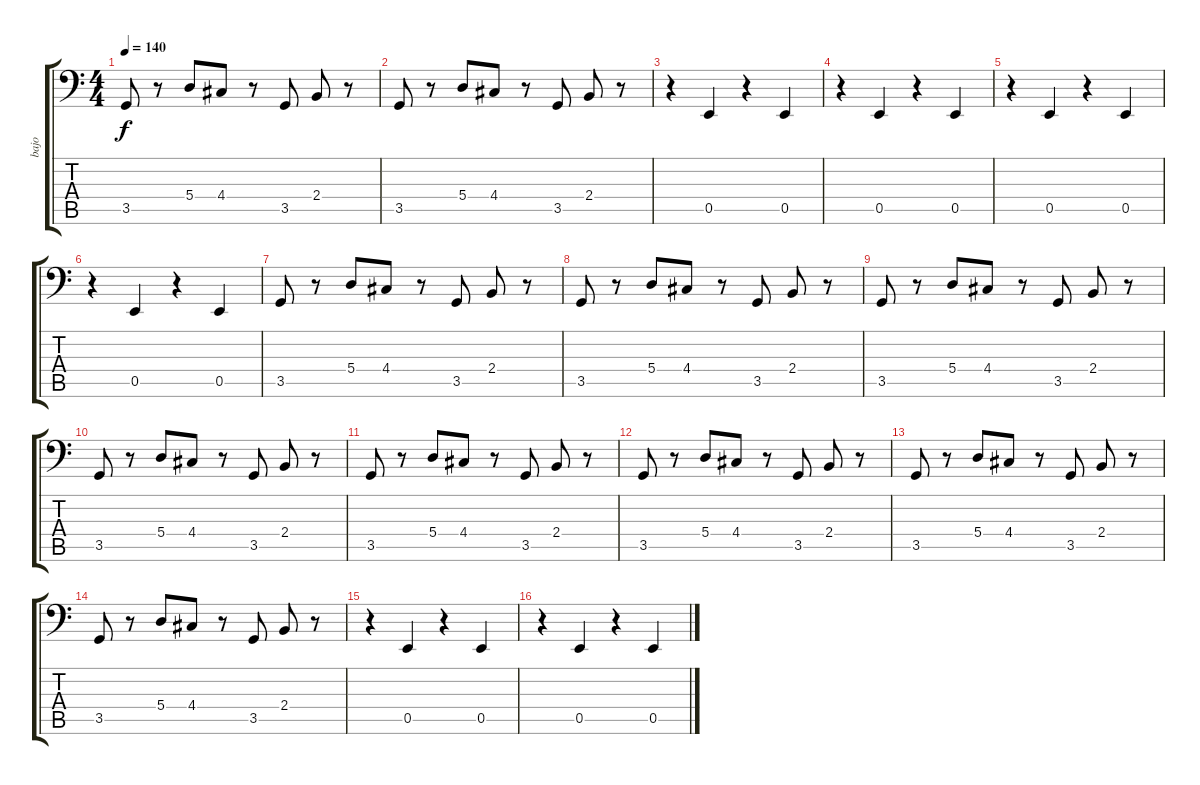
\track ("bajo" "bajo") {instrument electricbassfinger}
\staff {score tabs}
\tuning (C3 G2 D2 A1 E1 B0) {hide}
\ts (4 4)
\tempo 140
\clef f4
\ks c
3.5.8{dy f} r.8 5.4.8 4.4.8 r.8 3.5.8 2.4.8 r.8 |
3.5.8 r.8 5.4.8 4.4.8 r.8 3.5.8 2.4.8 r.8 |
r.4 0.5.4 r.4 0.5.4 |
r.4 0.5.4 r.4 0.5.4 |
r.4 0.5.4 r.4 0.5.4 |
r.4 0.5.4 r.4 0.5.4 |
3.5.8 r.8 5.4.8 4.4.8 r.8 3.5.8 2.4.8 r.8 |
3.5.8 r.8 5.4.8 4.4.8 r.8 3.5.8 2.4.8 r.8 |
3.5.8 r.8 5.4.8 4.4.8 r.8 3.5.8 2.4.8 r.8 |
3.5.8 r.8 5.4.8 4.4.8 r.8 3.5.8 2.4.8 r.8 |
3.5.8 r.8 5.4.8 4.4.8 r.8 3.5.8 2.4.8 r.8 |
3.5.8 r.8 5.4.8 4.4.8 r.8 3.5.8 2.4.8 r.8 |
3.5.8 r.8 5.4.8 4.4.8 r.8 3.5.8 2.4.8 r.8 |
3.5.8 r.8 5.4.8 4.4.8 r.8 3.5.8 2.4.8 r.8 |
r.4 0.5.4 r.4 0.5.4 |
r.4 0.5.4 r.4 0.5.4
